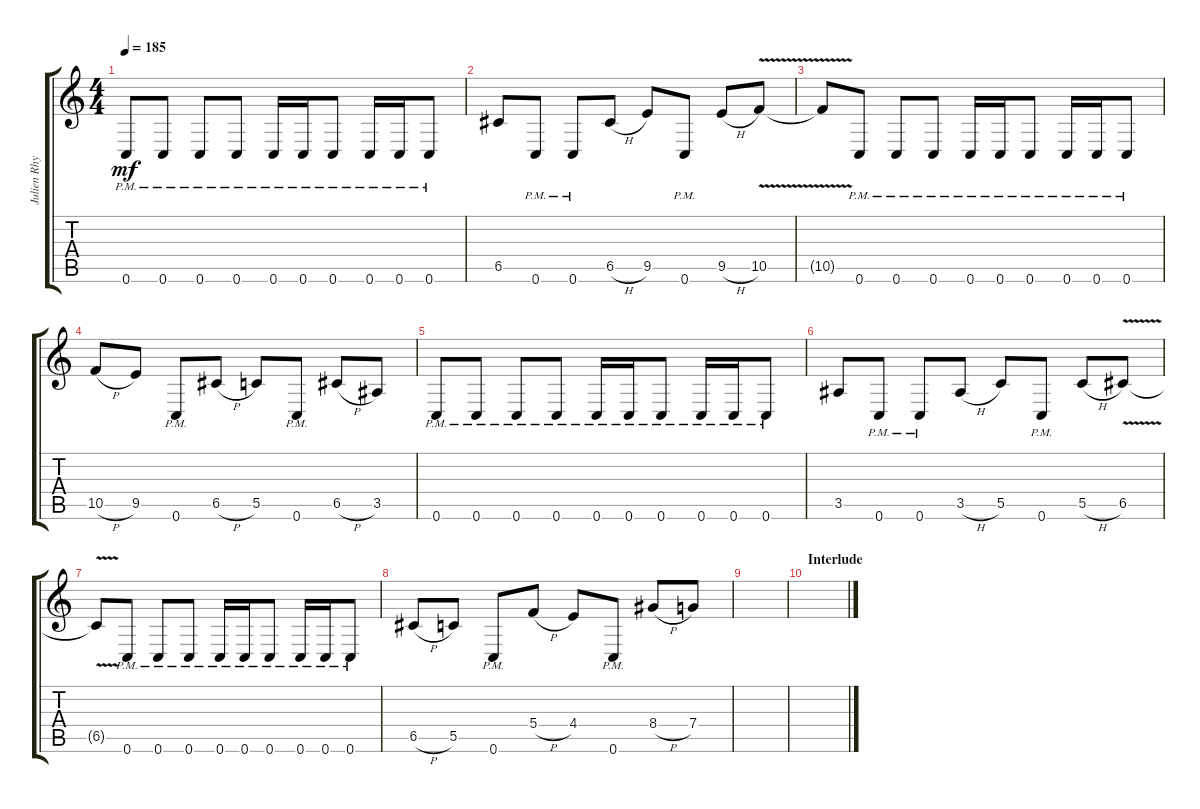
\track ("Julien Rhythm" "Julien Rhy") {instrument distortionguitar}
\staff {score tabs}
\tuning (D4 A3 F3 C3 G2 C2) {hide}
\ts (4 4)
\tempo 185
\clef g2
\ks c
0.6{pm}.8{dy mf} 0.6{pm}.8 0.6{pm}.8 0.6{pm}.8 0.6{pm}.16 0.6{pm}.16 0.6{pm}.8 0.6{pm}.16 0.6{pm}.16 0.6{pm}.8 |
6.5.8 0.6{pm}.8 0.6{pm}.8 6.5{h}.8 9.5.8 0.6{pm}.8 9.5{h}.8 10.5{v}.8 |
10.5{v t}.8 0.6{pm}.8 0.6{pm}.8 0.6{pm}.8 0.6{pm}.16 0.6{pm}.16 0.6{pm}.8 0.6{pm}.16 0.6{pm}.16 0.6{pm}.8 |
10.5{h}.8 9.5.8 0.6{pm}.8 6.5{h}.8 5.5.8 0.6{pm}.8 6.5{h}.8 3.5.8 |
0.6{pm}.8 0.6{pm}.8 0.6{pm}.8 0.6{pm}.8 0.6{pm}.16 0.6{pm}.16 0.6{pm}.8 0.6{pm}.16 0.6{pm}.16 0.6{pm}.8 |
3.5.8 0.6{pm}.8 0.6{pm}.8 3.5{h}.8 5.5.8 0.6{pm}.8 5.5{h}.8 6.5{v}.8 |
6.5{v t}.8 0.6{pm}.8 0.6{pm}.8 0.6{pm}.8 0.6{pm}.16 0.6{pm}.16 0.6{pm}.8 0.6{pm}.16 0.6{pm}.16 0.6{pm}.8 |
6.5{h}.8 5.5.8 0.6{pm}.8 5.4{h}.8 4.4.8 0.6{pm}.8 8.4{h}.8 7.4.8 |
|
\section ("" "Interlude")
